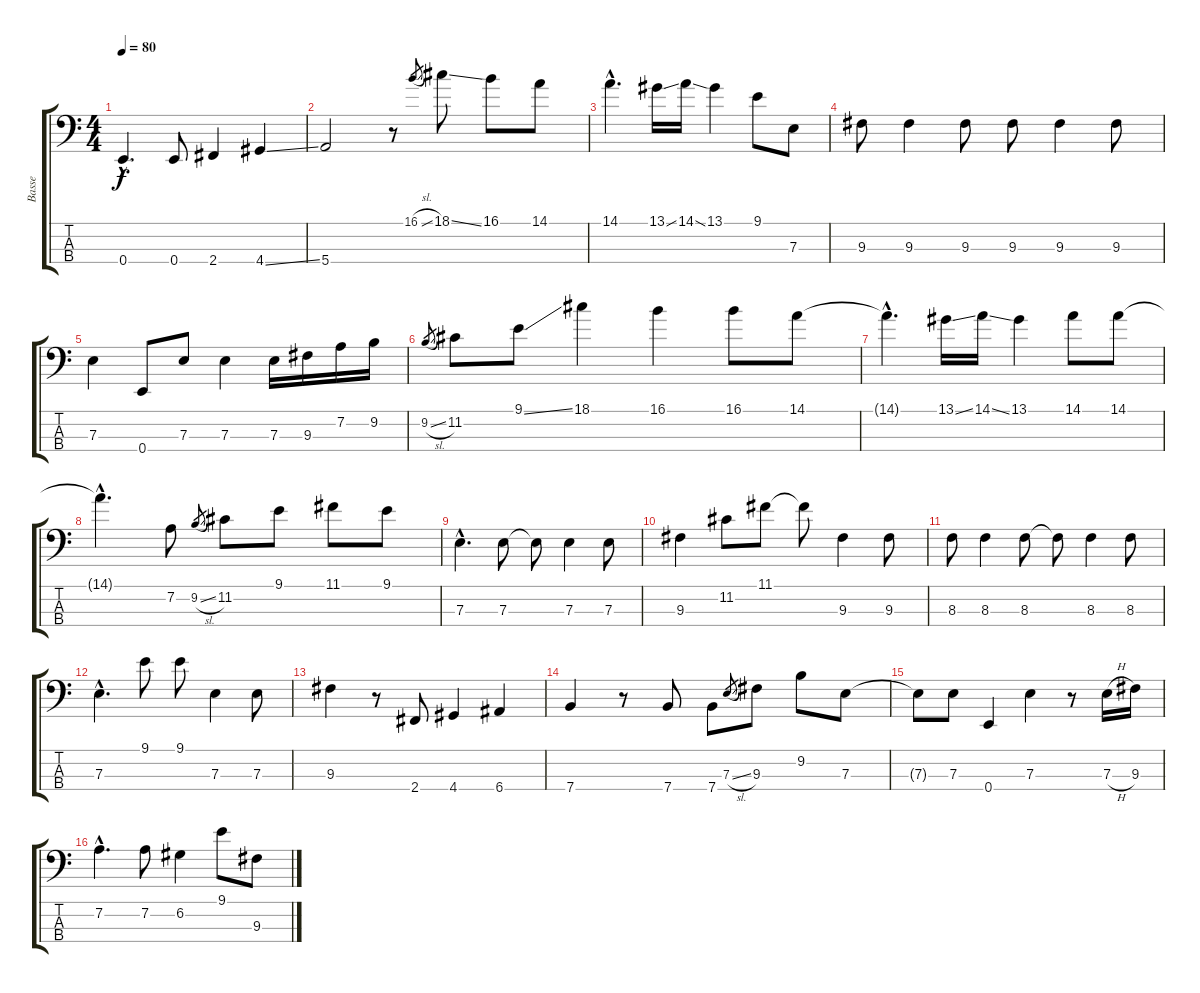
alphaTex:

\track ("Basse" "Basse") {instrument electricbassfinger}
\staff {score tabs}
\tuning (G2 D2 A1 E1) {hide}
\ts (4 4)
\tempo 80
\clef f4
\ks c
0.4{hac}.4{d dy f} 0.4.8 2.4.4 4.4{ss}.4 |
5.4.2 r.8 16.1{sl}.8{gr} 18.1{ss}.8 16.1.8 14.1.8 |
14.1{hac}.4{d} 13.1{ss}.16 14.1{ss}.16 13.1.4 9.1.8 7.3.8 |
9.3.8 9.3.4 9.3.8 9.3.8 9.3.4 9.3.8 |
7.3.4 0.4.8 7.3.8 7.3.4 7.3.16 9.3.16 7.2.16 9.2.16 |
9.2{sl}.8{gr} 11.2.8 9.1{ss}.8 18.1.4 16.1.4 16.1.8 14.1.8 |
14.1{hac t}.4{d} 13.1{ss}.16 14.1{ss}.16 13.1.4 14.1.8 14.1.8 |
14.1{hac t}.4{d} 7.2.8 9.2{sl}.8{gr} 11.2.8 9.1.8 11.1.8 9.1.8 |
7.3{hac}.4{d} 7.3.8 7.3{t}.8 7.3.4 7.3.8 |
9.3.4 11.2.8 11.1.8 11.1{t}.8 9.3.4 9.3.8 |
8.3.8 8.3.4 8.3.8 8.3{t}.8 8.3.4 8.3.8 |
7.3{hac}.4{d} 9.1.8 9.1.8 7.3.4 7.3.8 |
9.3.4 r.8 2.4.8 4.4.4 6.4.4 |
7.4.4 r.8 7.4.8 7.4.8 7.3{sl}.8{gr} 9.3.8 9.2.8 7.3.8 |
7.3{t}.8 7.3.8 0.4.4 7.3.4 r.8 7.3{h}.16 9.3.16 |
7.2{hac}.4{d} 7.2.8 6.2.4 9.1.8 9.3.8
